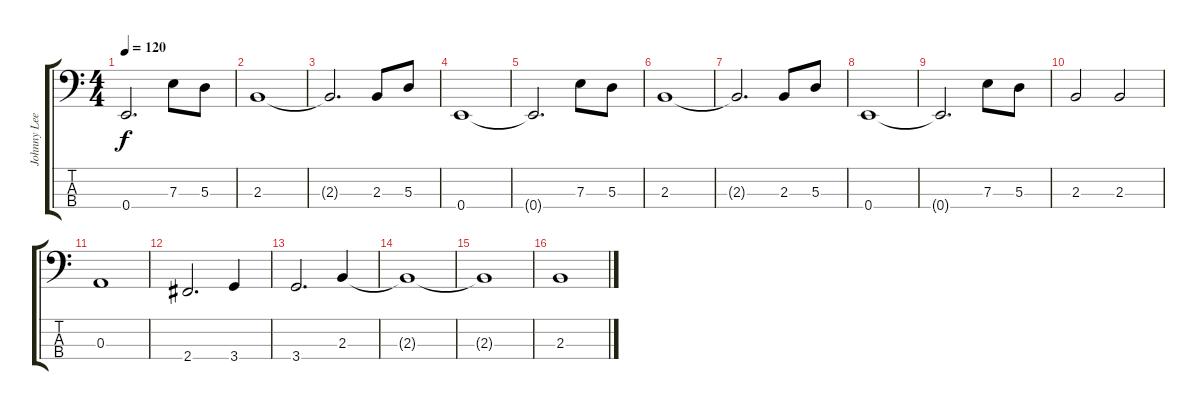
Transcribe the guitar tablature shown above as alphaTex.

\track ("Johnny Lee Middleton" "Johnny Lee") {instrument electricbasspick}
\staff {score tabs}
\tuning (G2 D2 A1 E1) {hide}
\ts (4 4)
\tempo 120
\clef f4
\ks c
0.4{t}.2{d dy f} 7.3.8 5.3.8 |
2.3.1 |
2.3{t}.2{d} 2.3.8 5.3.8 |
0.4.1 |
0.4{t}.2{d} 7.3.8 5.3.8 |
2.3.1 |
2.3{t}.2{d} 2.3.8 5.3.8 |
0.4.1 |
0.4{t}.2{d} 7.3.8 5.3.8 |
2.3.2 2.3.2 |
0.3.1 |
2.4.2{d} 3.4.4 |
3.4.2{d} 2.3.4 |
2.3{t}.1 |
2.3{t}.1 |
2.3.1
